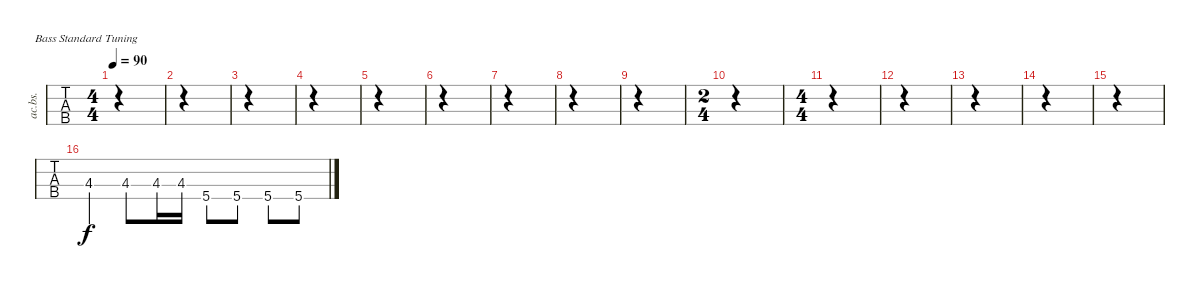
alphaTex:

\defaultSystemsLayout 4
\bracketExtendMode groupsimilarinstruments
\useSystemSignSeparator
\otherSystemsTrackNameOrientation horizontal
\chordDiagramsInScore
\track ("Acoustic Bass" "ac.bs.") {instrument acousticbass}
\staff {tabs}
\tuning (G2 D2 A1 E1)
\ts (4 4)
\tempo 90
\clef f4
\ks c
|
|
|
|
|
|
|
|
|
\ts (2 4)
\beaming (8 2 2)
|
\ts (4 4)
\beaming (8 2 2 2 2)
|
|
|
|
|
4.3{acc #}.4 4.3{acc #}.8 4.3{acc #}.16 4.3{acc #}.16 5.4.8 5.4.8 5.4.8 5.4.8
